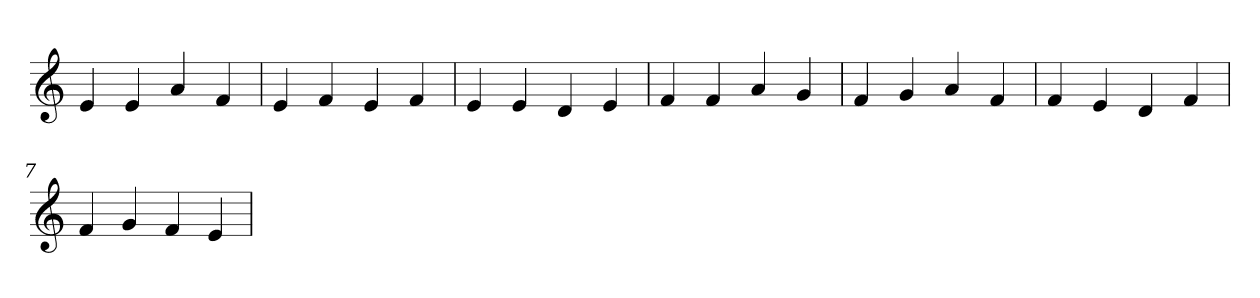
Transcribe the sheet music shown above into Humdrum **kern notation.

**kern
*part1
*staff1
*clefG2
=1
4e
4e
4a
4f
=2
4e
4f
4e
4f
=3
4e
4e
4d
4e
=4
4f
4f
4a
4g
=5
4f
4g
4a
4f
=6
4f
4e
4d
4f
=7
4f
4g
4f
4e
=
*-
